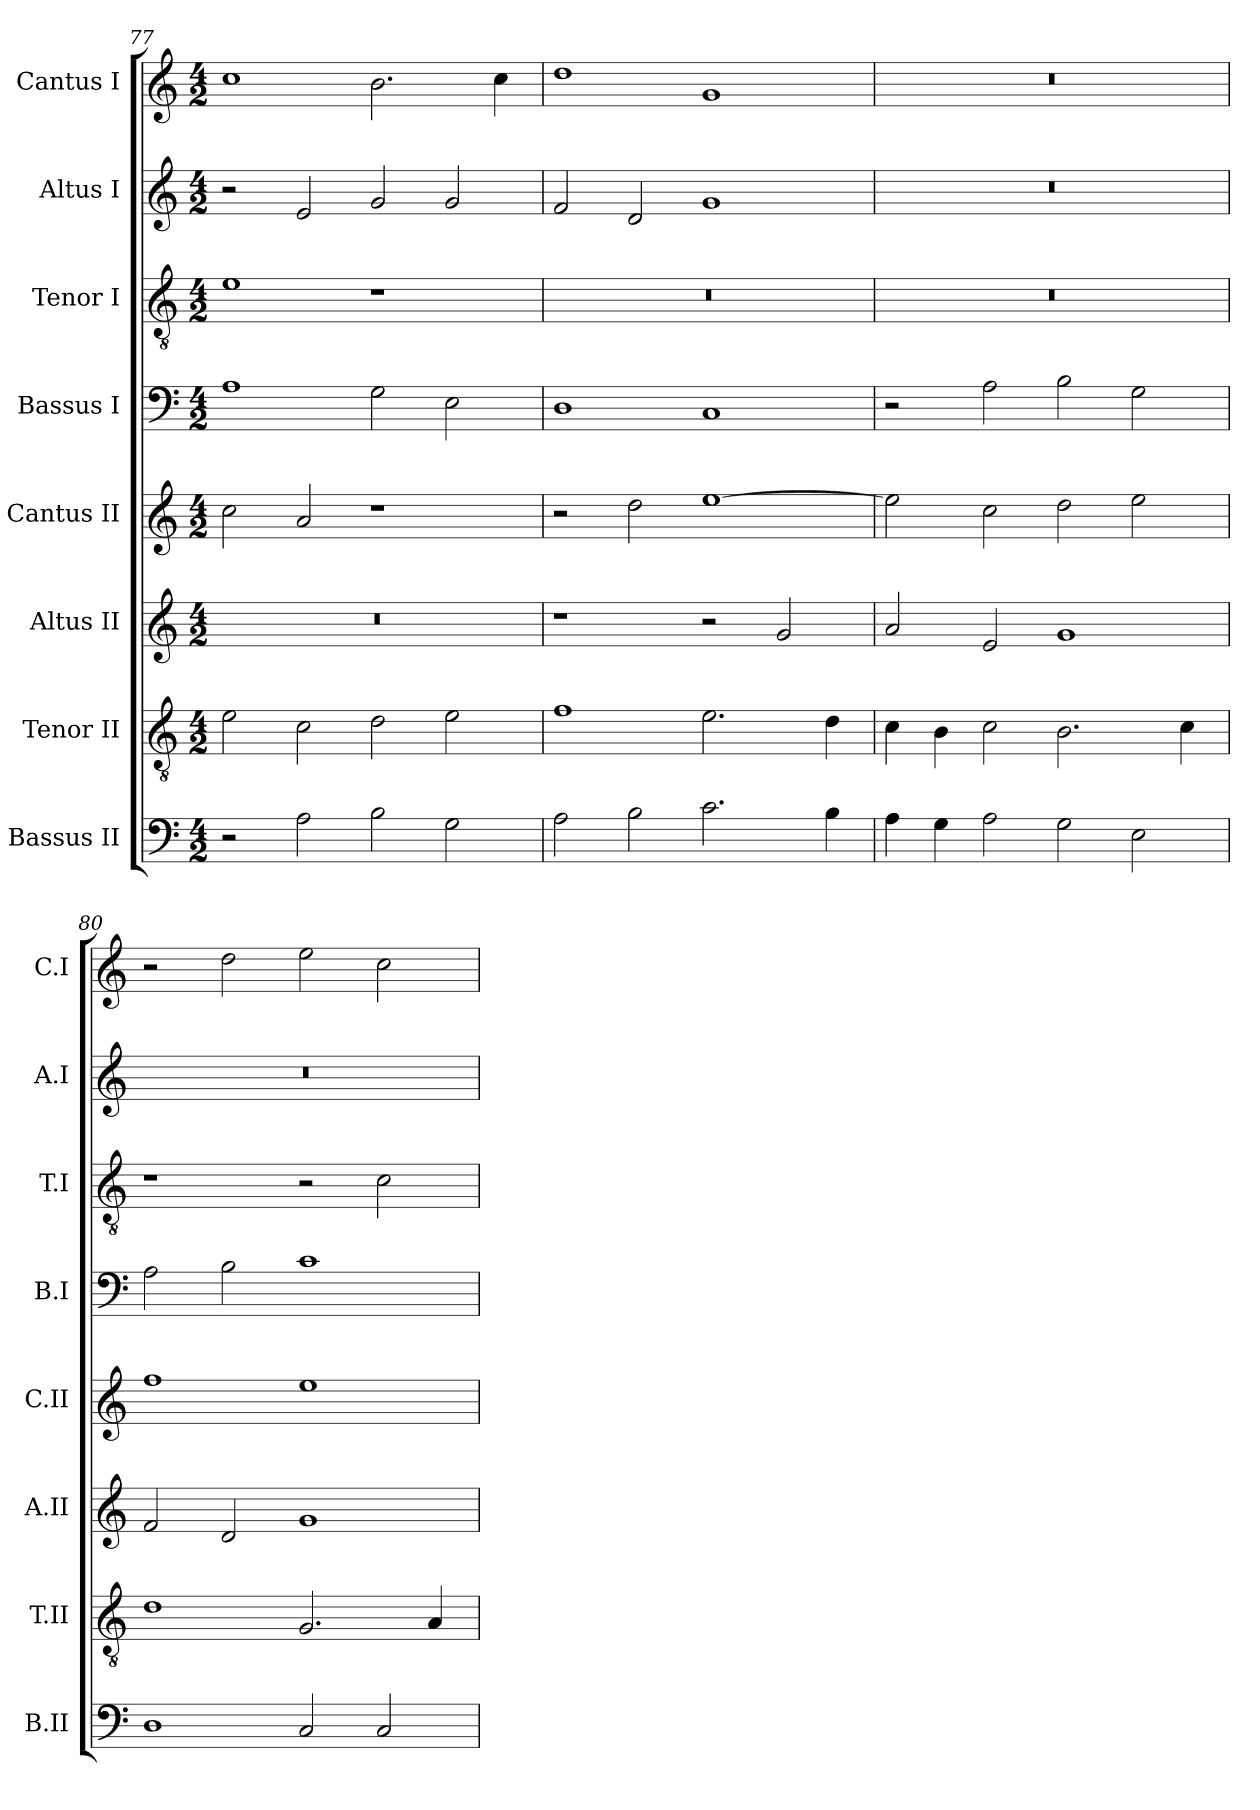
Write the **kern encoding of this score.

**kern	**kern	**kern	**kern	**kern	**kern	**kern	**kern
*part8	*part7	*part6	*part5	*part4	*part3	*part2	*part1
*staff8	*staff7	*staff6	*staff5	*staff4	*staff3	*staff2	*staff1
*I"Bassus II	*I"Tenor II	*I"Altus II	*I"Cantus II	*I"Bassus I	*I"Tenor I	*I"Altus I	*I"Cantus I
*I'B.II	*I'T.II	*I'A.II	*I'C.II	*I'B.I	*I'T.I	*I'A.I	*I'C.I
*clefF4	*clefGv2	*clefG2	*clefG2	*clefF4	*clefGv2	*clefG2	*clefG2
*	*ITrd7c12	*	*	*	*ITrd7c12	*	*
*k[]	*k[]	*k[]	*k[]	*k[]	*k[]	*k[]	*k[]
*C:	*C:	*C:	*C:	*C:	*C:	*C:	*C:
*M4/2	*M4/2	*M4/2	*M4/2	*M4/2	*M4/2	*M4/2	*M4/2
=77	=77	=77	=77	=77	=77	=77	=77
2r	2E\	0r	2cc\	1A\	1E\	2r	1cc\
2A\	2C\	.	2a/	.	.	2e/	.
2B\	2D\	.	1r	2G\	1r	2g/	2.b\
2G\	2E\	.	.	2E\	.	2g/	.
.	.	.	.	.	.	.	4cc\
=78	=78	=78	=78	=78	=78	=78	=78
2A\	1F\	1r	2r	1D\	0r	2f/	1dd\
2B\	.	.	2dd\	.	.	2d/	.
2.c\	2.E\	2r	[1ee\	1C/	.	1g/	1g/
.	.	2g/	.	.	.	.	.
4B\	4D\	.	.	.	.	.	.
=79	=79	=79	=79	=79	=79	=79	=79
4A\	4C\	2a/	2ee\]	2r	0r	0r	0r
4G\	4BB\	.	.	.	.	.	.
2A\	2C\	2e/	2cc\	2A\	.	.	.
2G\	2.BB\	1g/	2dd\	2B\	.	.	.
2E\	.	.	2ee\	2G\	.	.	.
.	4C\	.	.	.	.	.	.
=80	=80	=80	=80	=80	=80	=80	=80
1D\	1D\	2f/	1ff\	2A\	1r	0r	2r
.	.	2d/	.	2B\	.	.	2dd\
2C/	2.GG/	1g/	1ee\	1c\	2r	.	2ee\
2C/	.	.	.	.	2C\	.	2cc\
.	4AA/	.	.	.	.	.	.
=	=	=	=	=	=	=	=
*-	*-	*-	*-	*-	*-	*-	*-
